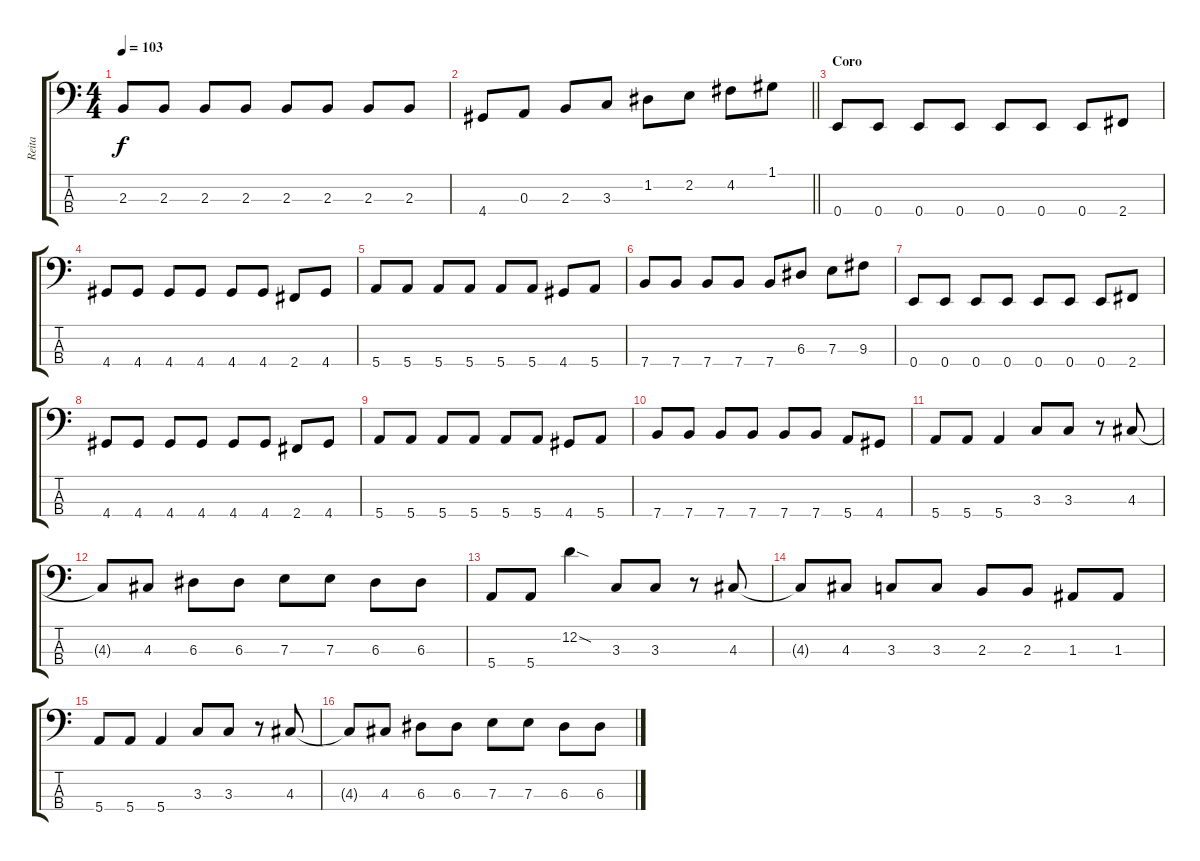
\track ("Reita" "Reita") {instrument electricbassfinger}
\staff {score tabs}
\tuning (G2 D2 A1 E1) {hide}
\ts (4 4)
\tempo 103
\clef f4
\ks c
2.3.8{dy f} 2.3.8 2.3.8 2.3.8 2.3.8 2.3.8 2.3.8 2.3.8 |
\barLineRight lightlight
4.4.8 0.3.8 2.3.8 3.3.8 1.2.8 2.2.8 4.2.8 1.1.8 |
\section ("" "Coro")
0.4.8 0.4.8 0.4.8 0.4.8 0.4.8 0.4.8 0.4.8 2.4.8 |
4.4.8 4.4.8 4.4.8 4.4.8 4.4.8 4.4.8 2.4.8 4.4.8 |
5.4.8 5.4.8 5.4.8 5.4.8 5.4.8 5.4.8 4.4.8 5.4.8 |
7.4.8 7.4.8 7.4.8 7.4.8 7.4.8 6.3.8 7.3.8 9.3.8 |
0.4.8 0.4.8 0.4.8 0.4.8 0.4.8 0.4.8 0.4.8 2.4.8 |
4.4.8 4.4.8 4.4.8 4.4.8 4.4.8 4.4.8 2.4.8 4.4.8 |
5.4.8 5.4.8 5.4.8 5.4.8 5.4.8 5.4.8 4.4.8 5.4.8 |
7.4.8 7.4.8 7.4.8 7.4.8 7.4.8 7.4.8 5.4.8 4.4.8 |
5.4.8 5.4.8 5.4.4 3.3.8 3.3.8 r.8 4.3.8 |
4.3{t}.8 4.3.8 6.3.8 6.3.8 7.3.8 7.3.8 6.3.8 6.3.8 |
5.4.8 5.4.8 12.2{sod}.4 3.3.8 3.3.8 r.8 4.3.8 |
4.3{t}.8 4.3.8 3.3.8 3.3.8 2.3.8 2.3.8 1.3.8 1.3.8 |
5.4.8 5.4.8 5.4.4 3.3.8 3.3.8 r.8 4.3.8 |
4.3{t}.8 4.3.8 6.3.8 6.3.8 7.3.8 7.3.8 6.3.8 6.3.8
